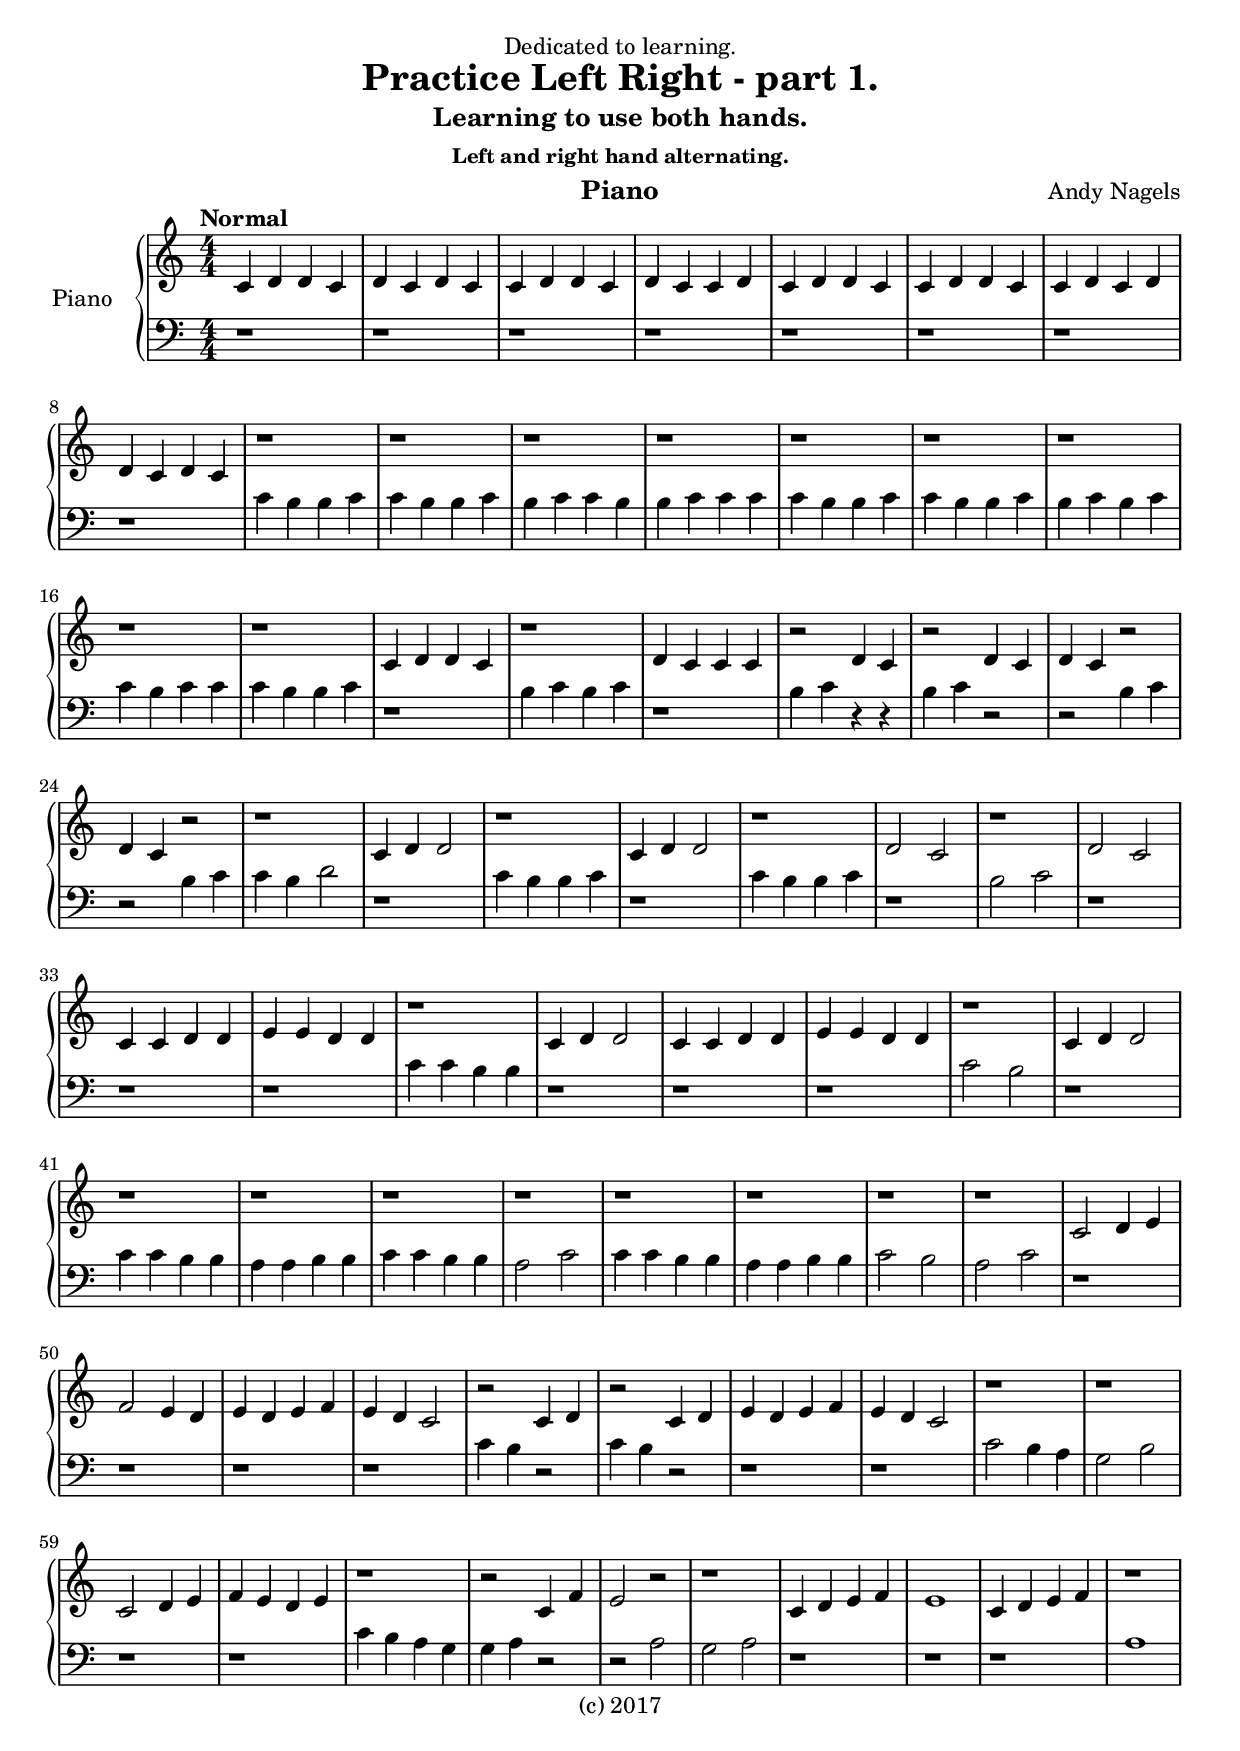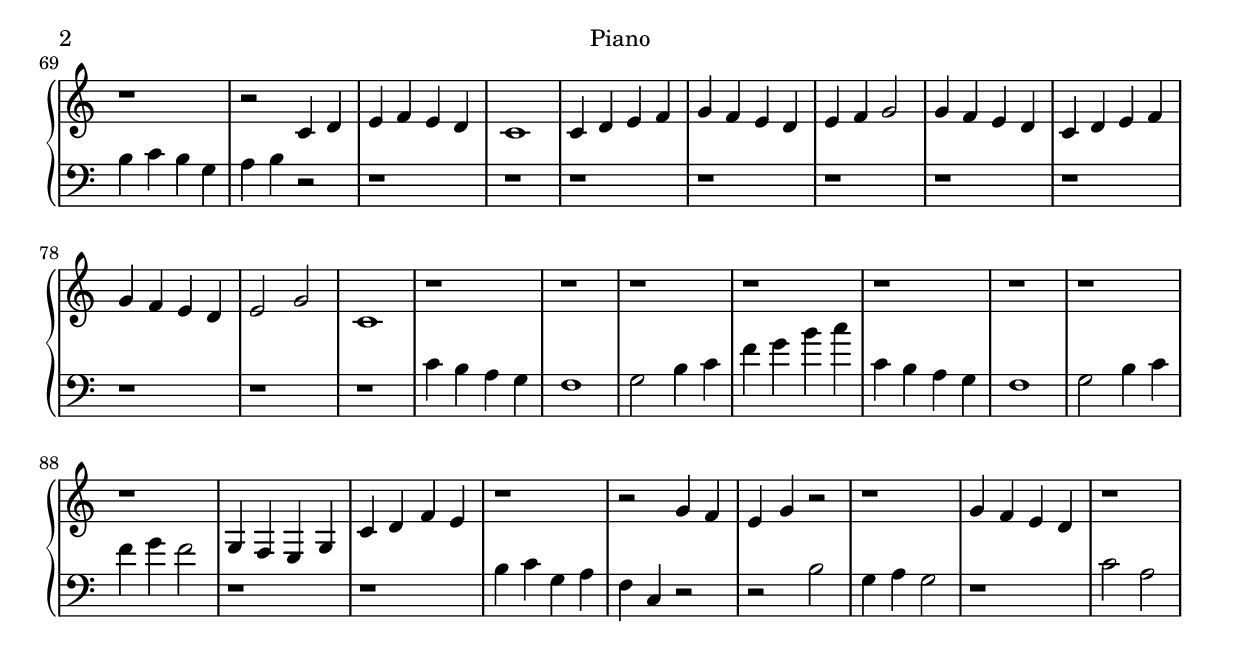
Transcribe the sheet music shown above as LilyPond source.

\version "2.18.2"

% Score

\header {
  dedication = "Dedicated to learning."
  title = "Practice Left Right - part 1."
  subtitle = "Learning to use both hands."
  subsubtitle = "Left and right hand alternating."
  instrument = "Piano"
  composer = "Andy Nagels"
  arranger = ""
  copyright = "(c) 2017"
}

global = {
  \key c \major
  \numericTimeSignature
  \time 4/4
  \tempo "Normal"
}

\paper {
  #(set-paper-size "a4")
}

\version "2.18.2"

% Instrument definitions

\language "english"

%------- TREBLE -------
pianoTrebleA = {
  \relative c' {
    c4 d d c | % m0
    d c d c | % m1
    c d d c | % m2
    d c c d | % m3
  }
}

pianoTrebleB = {
  \relative c' {
    c4 d d c | % m4
    c d d c | % m5
    c d c d | % m6
    d c d c | % m7
  }
}

pianoTrebleC = {
  \relative c' {
    r1 | % m8
    r1 | % m9
    r1 | % m10
    r1 | % m11
  }
}

pianoTrebleD = {
  \relative c' {
    r1 | % m12
    r1 | % m13
    r1 | % m14
    r1 | % m15
  }
}

pianoTrebleE = {
  \relative c' {
    r1 | % m12
    c4 d d c | % m13
    r1 | % m14
    d4 c c c | % m15
  }
}

pianoTrebleF = {
  \relative c' {
    r2 d4 c | % m16
    r2 d4 c | % m17
    d4 c r2 | % m18
    d4 c r2 | % m19
  }
}

pianoTrebleG = {
  \relative c' {
    r1 | % m20
    c4 d4 d2 | % m21
    r1 | % m22
    c4 d4 d2 | % m23
  }
}

pianoTrebleH = {
  \relative c' {
    r1 | % m24
    d2 c2 | % m25
    r1 | % m26
    d2 c2 | % m27
  }
}

pianoTrebleI = {
  \relative c' {
    c4 c d d | % m28
    e e d d | % m29
    r1 | % m30
    c4 d d2 | % m31
  }
}

pianoTrebleJ = {
  \relative c' {
    c4 c d d | % m32
    e e d d | % m33
    r1 | % m34
    c4 d d2 | % m35
  }
}

pianoTrebleK = {
  \relative c' {
    r1 | % m36
    r1 | % m37
    r1 | % m38
    r1 | % m39
  }
}
  
pianoTrebleL = {
  \relative c' {
    r1 | % m40
    r1 | % m41
    r1 | % m42
    r1 | % m43
  }
}

pianoTrebleM = {
  \relative c' {
    c2 d4 e4 | % m44
    f2 e4 d4 | % m45
    e d e f | % m46
    e4 d4 c2 | % m47
  }
}

pianoTrebleN = {
  \relative c' {
    r2 c4 d | % m48
    r2 c4 d | % m49
    e d e f | % m50
    e d c2 | % m51
  }
}

pianoTrebleO = {
  \relative c' {
    r1 | % m52
    r1 | % m53
    c2 d4 e | % m54
    f e d e | % m55
  }
}

pianoTrebleP = {
  \relative c' {
    r1 | % m56
    r2 c4 f | % m57
    e2 r2 | % m58
    r1 | % m59
  }
}

pianoTrebleQ = {
  \relative c' {
    c4 d e f | % m60
    e1 | % m61
    c4 d e f | % m62
    r1 | % m63
  }
}

pianoTrebleR = {
  \relative c' {
    r1 | % m64
    r2 c4 d | % m65
    e4 f e d | % m66
    c1 | % m67
  }
}

pianoTrebleS = {
  \relative c' {
    c4 d e f | % m68
    g f e d | % m69
    e f g2 | % m70
    g4 f e d | % m71
  }
}

pianoTrebleT = {
  \relative c' {
    c4 d e f | % m72
    g f e d | % m73
    e2 g2 | % m74
    c,1 | % m75
  }
}

pianoTrebleU = {
  \relative c' {
    r1 | % m76
    r1 | % m77
    r1 | % m78
    r1 | % m79
  }
}

pianoTrebleV = {
  \relative c' {
    r1 | % m80
    r1 | % m81
    r1 | % m82
    r1 | % m83
  }
}

pianoTrebleW = {
  \relative c' {
    g4 f4 e4 g4 | % m84
    c d f e | % m85
    r1 | % m86
    r2 g4 f4 | % m87
  }
}

pianoTrebleX = {
  \relative c' {
    e4 g4 r2 | % m88
    r1 | % m89
    g4 f4 e4 d4 | % m90
    r1 | % m91
  }
}
%------- /TREBLE -------

%------- BASS -------
pianoBassA = {
  \clef bass
  \relative c' {
    r1 | % m0
    r1 | % m1
    r1 | % m2
    r1 | % m3
  }
}

pianoBassB = {
  \clef bass
  \relative c' {
    r1 | % m4
    r1 | % m5
    r1 | % m6
    r1 | % m7
  }
}

pianoBassC = {
  \clef bass
  \relative c' {
    c4 b b c | % m8
    c b b c | % m9
    b c c b | % m10
    b c c c | % m11
  }
}

pianoBassD = {
  \clef bass
  \relative c' {
    c4 b b c | % m8
    c b b c | % m9
    b c b c | % m10
    c b c c | % m11
  }
}

pianoBassE = {
  \clef bass
  \relative c' {
    c4 b b c | % m12
    r1 | % m13
    b4 c b c | % m14
    r1 | % m15
  }
}

pianoBassF = {
  \clef bass
  \relative c' {
    b4 c r4 r4 | % m16
    b4 c r2 | % m17
    r2 b4 c | % m18
    r2 b4 c | % m19
  }
}

pianoBassG = {
  \clef bass
  \relative c' {
    c4 b4 d2 | % m20
    r1 | % m21
    c4 b4 b4 c4 | % m22
    r1 | % m23
  }
}

pianoBassH = {
  \clef bass
  \relative c' {
    c4 b b c | % m24
    r1 | % m25
    b2 c2 | % m26
    r1 | % m27
  }
}

pianoBassI = {
  \clef bass
  \relative c' {
    r1 | % m28
    r1 | % m29
    c4 c b b | % m30
    r1 | % m31
  }
}

pianoBassJ = {
  \clef bass
  \relative c' {
    r1 | % m32
    r1 | % m33
    c2 b2 | % m34
    r1 | % m35
  }
}

pianoBassK = {
  \clef bass
  \relative c' {
    c4 c b b | % m36
    a a b b | % m37
    c c b b | % m38
    a2 c2 | % m39
  }
}

pianoBassL = {
  \clef bass
  \relative c' {
    c4 c b b | % m40
    a a b b | % m41
    c2 b2 | % m42
    a2 c2 | % m43
  }
}

pianoBassM = {
  \clef bass
  \relative c' {
    r1 | % m44
    r1 | % m45
    r1 | % m46
    r1 | % m47
  }
}

pianoBassN = {
  \clef bass
  \relative c' {
    c4 b4 r2 | % m48
    c4 b4 r2 | % m49
    r1 | % m50
    r1 | % m51
  }
}

pianoBassO = {
  \clef bass
  \relative c' {
    c2 b4 a | % m52
    g2 b2 | % m53
    r1 | % m54
    r1 | % m55
  }
}

pianoBassP = {
  \clef bass
  \relative c' {
    c4 b a g  | % m56
    g a r2 | % m57
    r2 a2 | % m58
    g2 a2 | % m59
  }
}

pianoBassQ = {
  \clef bass
  \relative c' {
    r1  | % m60
    r1 | % m61
    r1 | % m62
    a1 | % m63
  }
}

pianoBassR = {
  \clef bass
  \relative c' {
    b4 c4 b4 g4  | % m64
    a b r2 | % m65
    r1 | % m66
    r1 | % m67
  }
}

pianoBassS = {
  \clef bass
  \relative c' {
    r1  | % m68
    r1 | % m69
    r1 | % m70
    r1 | % m71
  }
}

pianoBassT = {
  \clef bass
  \relative c' {
    r1  | % m72
    r1 | % m73
    r1 | % m74
    r1 | % m75
  }
}

pianoBassU = {
  \clef bass
  \relative c' {
    c4 b a g | % m76
    f1 | % m77
    g2 b4 c | % m78
    f4 g b c | % m79
  }
}

pianoBassV = {
  \clef bass
  \relative c' {
    c4 b a g | % m80
    f1 | % m81
    g2 b4 c | % m82
    f4 g4 f2 | % m83
  }
}

pianoBassW = {
  \clef bass
  \relative c' {
    r1 | % m80
    r1 | % m81
    b4 c4 g4 a4 | % m82
    f4 c4 r2 | % m83
  }
}

pianoBassX = {
  \clef bass
  \relative c' {
    r2 b2 | % m80
    g4 a4  g2 | % m81
    r1 | % m82
    c2 a2 | % m83
  }
}

%------- /BASS -------


\score {
  \new PianoStaff <<
    \set PianoStaff.instrumentName = #"Piano  "
    \new Staff {
      \global
       \pianoTrebleA
       \pianoTrebleB
       \pianoTrebleC
       \pianoTrebleD
       \pianoTrebleE
       \pianoTrebleF
       \pianoTrebleG
       \pianoTrebleH
       \pianoTrebleI
       \pianoTrebleJ
       \pianoTrebleK
       \pianoTrebleL
       \pianoTrebleM
       \pianoTrebleN
       \pianoTrebleO
       \pianoTrebleP
       \pianoTrebleQ
       \pianoTrebleR
       \pianoTrebleS
       \pianoTrebleT
       \pianoTrebleU
       \pianoTrebleV
       \pianoTrebleW
       \pianoTrebleX
    }
    \new Staff {
      \global
      \pianoBassA
      \pianoBassB
      \pianoBassC
      \pianoBassD
      \pianoBassE
      \pianoBassF
      \pianoBassG
      \pianoBassH
      \pianoBassI
      \pianoBassJ
      \pianoBassK
      \pianoBassL
      \pianoBassM
      \pianoBassN
      \pianoBassO
      \pianoBassP
      \pianoBassQ
      \pianoBassR
      \pianoBassS
      \pianoBassT
      \pianoBassU
      \pianoBassV
      \pianoBassW
      \pianoBassX
    }
  >>
  \layout {
    %#(layout-set-staff-size 16)
  }
  \midi {midiInstrument = "piano"}
}
